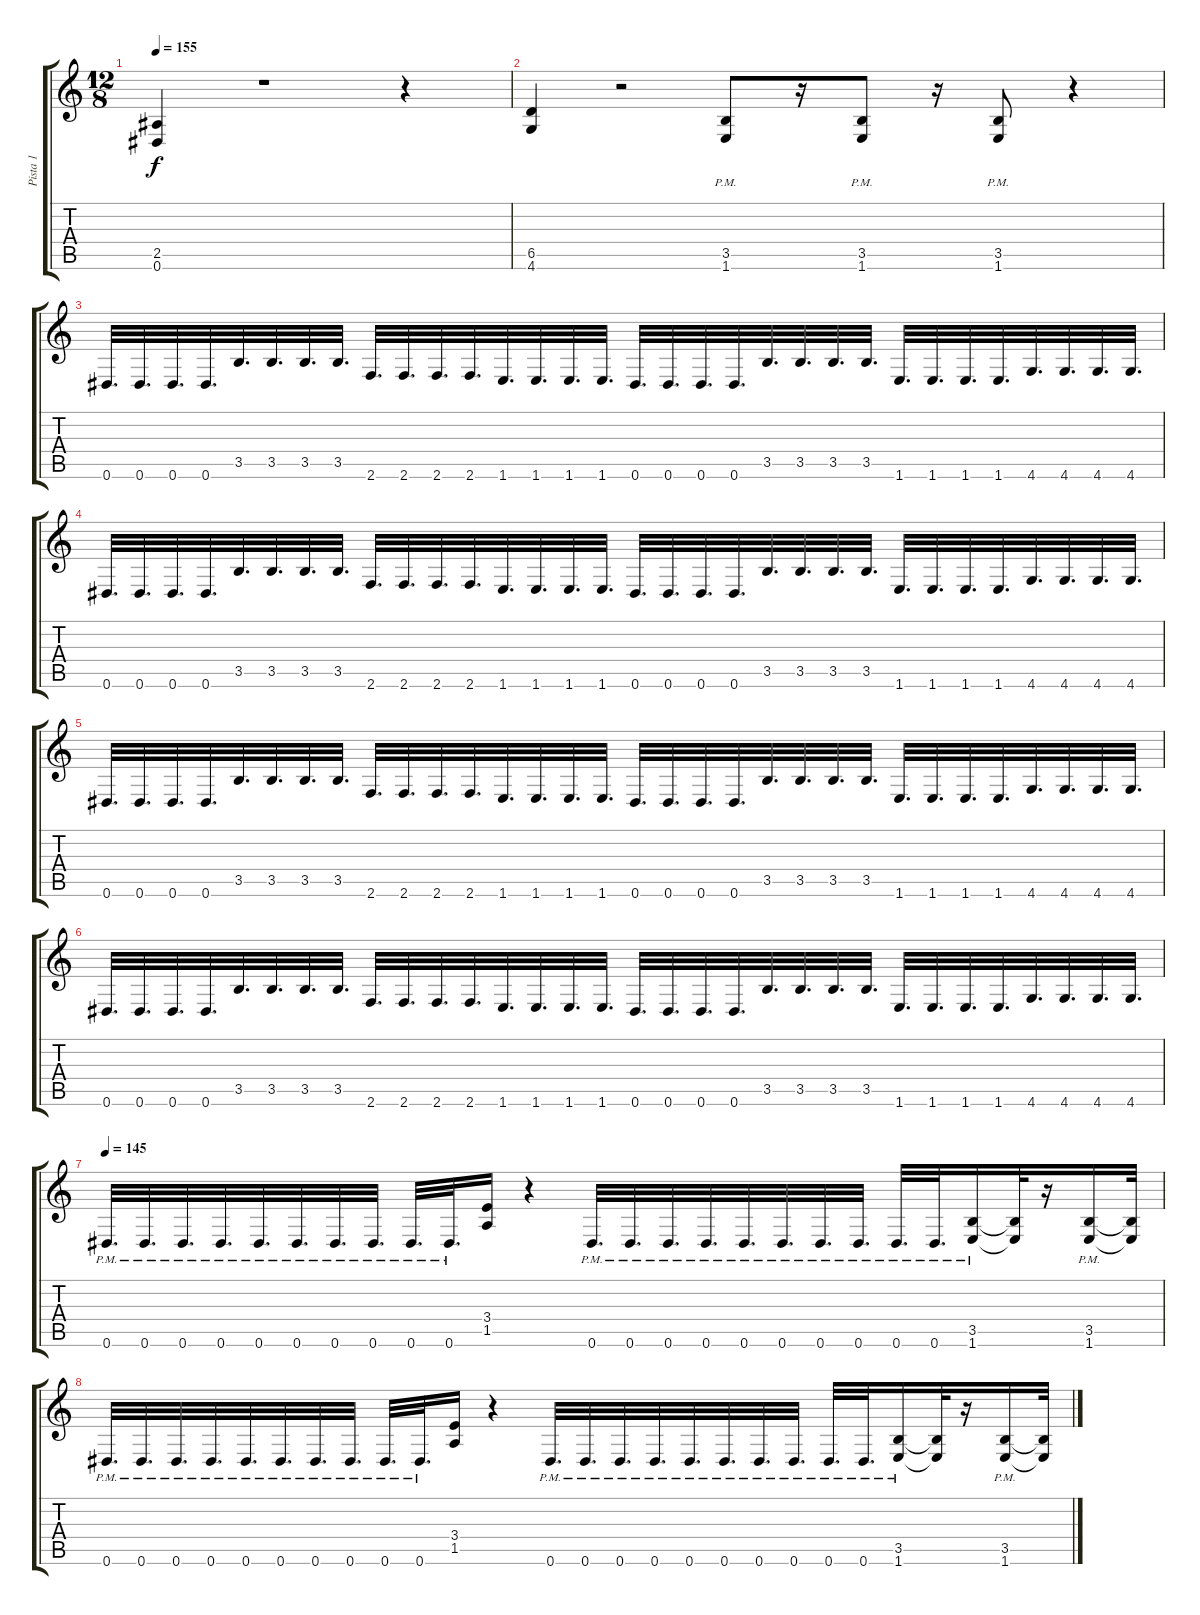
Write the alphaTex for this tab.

\track ("Pista 1" "Pista 1") {instrument distortionguitar}
\staff {score tabs}
\tuning (Eb4 Bb3 Gb3 Db3 Ab2 Eb2) {hide}
\ts (12 8)
\tempo 155
\clef g2
\ks c
(2.5 0.6).4{dy f} r.1 r.4 |
(6.5 4.6).4 r.2 (3.5{pm} 1.6).8 r.16 (3.5{pm} 1.6).8 r.16 (3.5{pm} 1.6).8 r.4 |
0.6.32{d} 0.6.32{d} 0.6.32{d} 0.6.32{d} 3.5.32{d} 3.5.32{d} 3.5.32{d} 3.5.32{d} 2.6.32{d} 2.6.32{d} 2.6.32{d} 2.6.32{d} 1.6.32{d} 1.6.32{d} 1.6.32{d} 1.6.32{d} 0.6.32{d} 0.6.32{d} 0.6.32{d} 0.6.32{d} 3.5.32{d} 3.5.32{d} 3.5.32{d} 3.5.32{d} 1.6.32{d} 1.6.32{d} 1.6.32{d} 1.6.32{d} 4.6.32{d} 4.6.32{d} 4.6.32{d} 4.6.32{d} |
0.6.32{d} 0.6.32{d} 0.6.32{d} 0.6.32{d} 3.5.32{d} 3.5.32{d} 3.5.32{d} 3.5.32{d} 2.6.32{d} 2.6.32{d} 2.6.32{d} 2.6.32{d} 1.6.32{d} 1.6.32{d} 1.6.32{d} 1.6.32{d} 0.6.32{d} 0.6.32{d} 0.6.32{d} 0.6.32{d} 3.5.32{d} 3.5.32{d} 3.5.32{d} 3.5.32{d} 1.6.32{d} 1.6.32{d} 1.6.32{d} 1.6.32{d} 4.6.32{d} 4.6.32{d} 4.6.32{d} 4.6.32{d} |
0.6.32{d} 0.6.32{d} 0.6.32{d} 0.6.32{d} 3.5.32{d} 3.5.32{d} 3.5.32{d} 3.5.32{d} 2.6.32{d} 2.6.32{d} 2.6.32{d} 2.6.32{d} 1.6.32{d} 1.6.32{d} 1.6.32{d} 1.6.32{d} 0.6.32{d} 0.6.32{d} 0.6.32{d} 0.6.32{d} 3.5.32{d} 3.5.32{d} 3.5.32{d} 3.5.32{d} 1.6.32{d} 1.6.32{d} 1.6.32{d} 1.6.32{d} 4.6.32{d} 4.6.32{d} 4.6.32{d} 4.6.32{d} |
0.6.32{d} 0.6.32{d} 0.6.32{d} 0.6.32{d} 3.5.32{d} 3.5.32{d} 3.5.32{d} 3.5.32{d} 2.6.32{d} 2.6.32{d} 2.6.32{d} 2.6.32{d} 1.6.32{d} 1.6.32{d} 1.6.32{d} 1.6.32{d} 0.6.32{d} 0.6.32{d} 0.6.32{d} 0.6.32{d} 3.5.32{d} 3.5.32{d} 3.5.32{d} 3.5.32{d} 1.6.32{d} 1.6.32{d} 1.6.32{d} 1.6.32{d} 4.6.32{d} 4.6.32{d} 4.6.32{d} 4.6.32{d} |
\tempo 145
0.6{pm}.32{d} 0.6{pm}.32{d} 0.6{pm}.32{d} 0.6{pm}.32{d} 0.6{pm}.32{d} 0.6{pm}.32{d} 0.6{pm}.32{d} 0.6{pm}.32{d} 0.6{pm}.32{d} 0.6{pm}.32{d} (3.4 1.5).16 r.4 0.6{pm}.32{d} 0.6{pm}.32{d} 0.6{pm}.32{d} 0.6{pm}.32{d} 0.6{pm}.32{d} 0.6{pm}.32{d} 0.6{pm}.32{d} 0.6{pm}.32{d} 0.6{pm}.32{d} 0.6{pm}.32{d} (3.5{pm} 1.6{pm}).16 (3.5{t} 1.6{t}).32 r.16 (3.5{pm} 1.6{pm}).16 (3.5{t} 1.6{t}).32 |
0.6{pm}.32{d} 0.6{pm}.32{d} 0.6{pm}.32{d} 0.6{pm}.32{d} 0.6{pm}.32{d} 0.6{pm}.32{d} 0.6{pm}.32{d} 0.6{pm}.32{d} 0.6{pm}.32{d} 0.6{pm}.32{d} (3.4 1.5).16 r.4 0.6{pm}.32{d} 0.6{pm}.32{d} 0.6{pm}.32{d} 0.6{pm}.32{d} 0.6{pm}.32{d} 0.6{pm}.32{d} 0.6{pm}.32{d} 0.6{pm}.32{d} 0.6{pm}.32{d} 0.6{pm}.32{d} (3.5{pm} 1.6{pm}).16 (3.5{t} 1.6{t}).32 r.16 (3.5{pm} 1.6{pm}).16 (3.5{t} 1.6{t}).32
